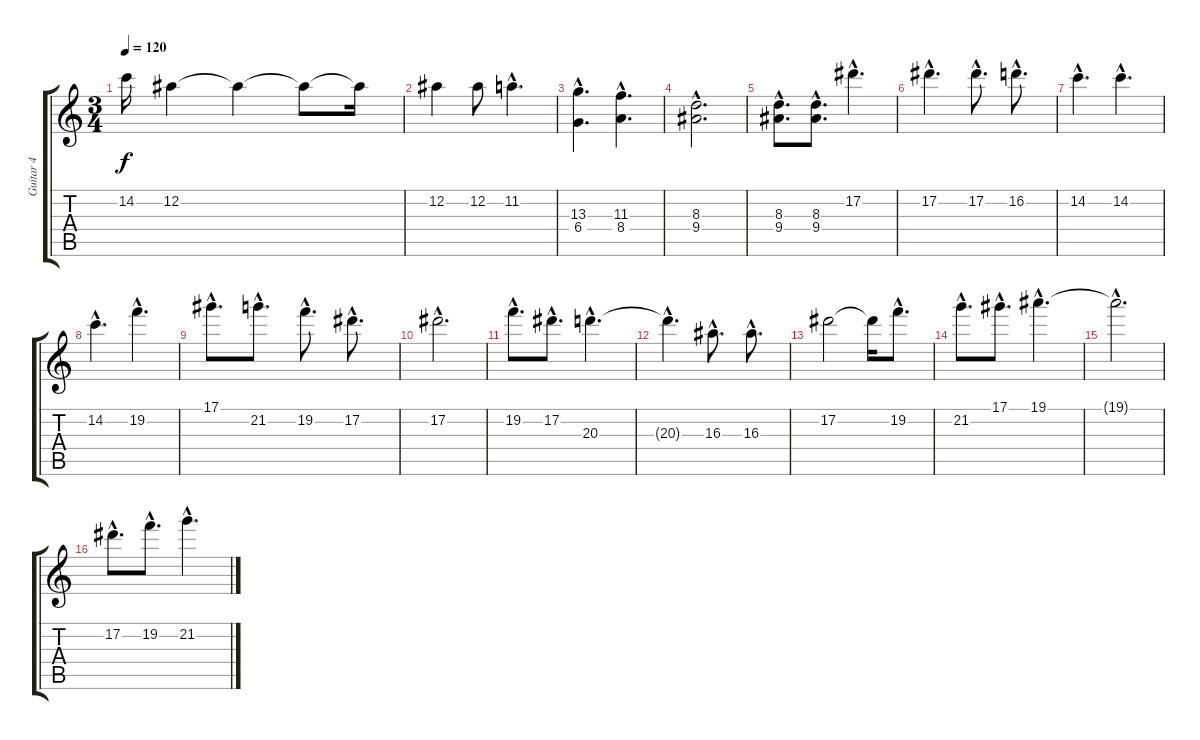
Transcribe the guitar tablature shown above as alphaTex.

\track ("Guitar 4" "Guitar 4") {instrument overdrivenguitar}
\staff {score tabs}
\tuning (Eb4 Bb3 Gb3 Db3 Ab2 Eb2) {hide}
\ts (3 4)
\tempo 120
\clef g2
\ks c
14.2{t}.16{dy f} 12.2.4 12.2{t}.4 12.2{t}.8 12.2{t}.16 |
12.2.4 12.2.8 11.2{hac}.4{d} |
(13.3{hac} 6.4{hac}).4{d} (11.3{hac} 8.4{hac}).4{d} |
(8.3{hac} 9.4{hac}).2{d} |
(8.3{hac} 9.4{hac}).8{d} (8.3{hac} 9.4{hac}).8{d} 17.2{hac}.4{d} |
17.2{hac}.4{d} 17.2{hac}.8{d} 16.2{hac}.8{d} |
14.2{hac}.4{d} 14.2{hac}.4{d} |
14.2{hac}.4{d} 19.2{hac}.4{d} |
17.1{hac}.8{d} 21.2{hac}.8{d} 19.2{hac}.8{d} 17.2{hac}.8{d} |
17.2{hac}.2{d} |
19.2{hac}.8{d} 17.2{hac}.8{d} 20.3{hac}.4{d} |
20.3{hac t}.4{d} 16.3{hac}.8{d} 16.3{hac}.8{d} |
17.2.2 17.2{t}.16 19.2{hac}.8{d} |
21.2{hac}.8{d} 17.1{hac}.8{d} 19.1{hac}.4{d} |
19.1{hac t}.2{d} |
17.2{hac}.8{d} 19.2{hac}.8{d} 21.2{hac}.4{d}
